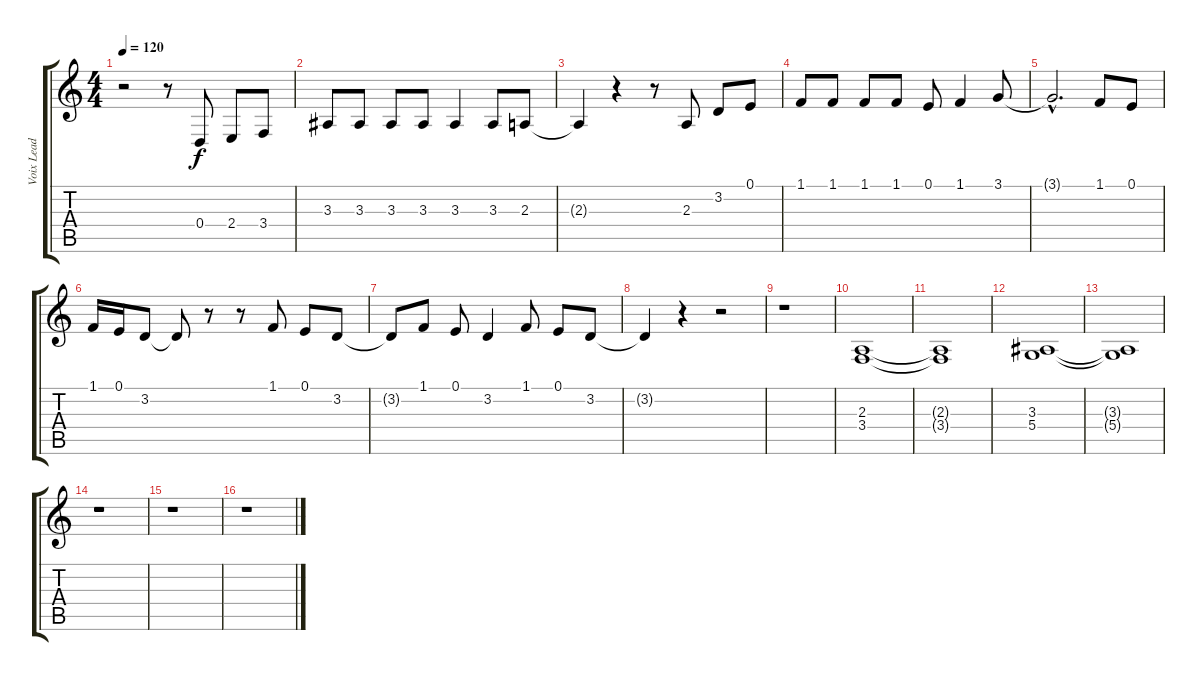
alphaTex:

\track ("Voix Lead" "Voix Lead") {instrument acousticgrandpiano}
\staff {score tabs}
\tuning (E4 B3 G3 D3 A2 E2) {hide}
\ts (4 4)
\tempo 120
\clef g2
\ks c
r.2{dy f} r.8 0.4.8 2.4.8 3.4.8 |
3.3.8 3.3.8 3.3.8 3.3.8 3.3.4 3.3.8 2.3.8 |
2.3{t}.4 r.4 r.8 2.3.8 3.2.8 0.1.8 |
1.1.8 1.1.8 1.1.8 1.1.8 0.1.8 1.1.4 3.1.8 |
3.1{hac t}.2{d} 1.1.8 0.1.8 |
1.1.16 0.1.16 3.2.8 3.2{t}.8 r.8 r.8 1.1.8 0.1.8 3.2.8 |
3.2{t}.8 1.1.8 0.1.8 3.2.4 1.1.8 0.1.8 3.2.8 |
3.2{t}.4 r.4 r.2 |
r.1 |
(2.3 3.4).1 |
(2.3{t} 3.4{t}).1 |
(3.3 5.4).1 |
(3.3{t} 5.4{t}).1 |
r.1 |
r.1 |
r.1
